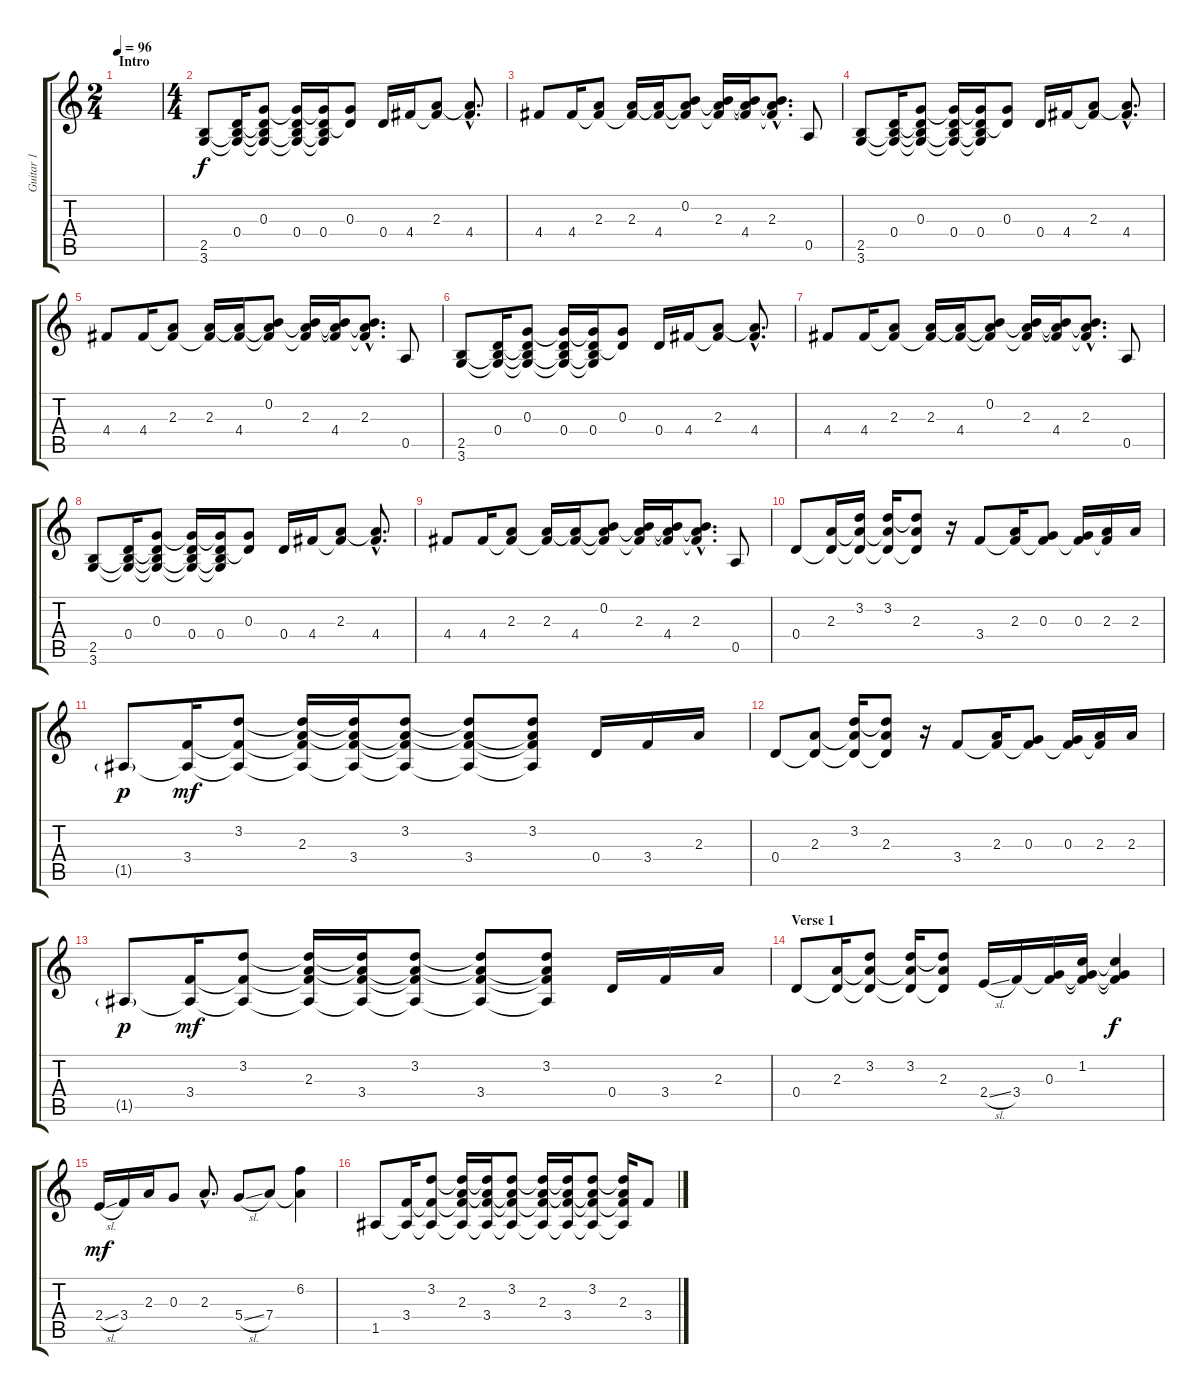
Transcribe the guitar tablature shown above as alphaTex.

\track ("Guitar 1" "Guitar 1") {instrument acousticguitarsteel}
\staff {score tabs}
\tuning (E4 B3 G3 D3 A2 E2) {hide}
\ts (2 4)
\section ("" "Intro")
\tempo 96
\clef g2
\ks c
|
\ts (4 4)
(2.5 3.6).8 (0.4 2.5{t} 3.6{t}).16 (0.3 0.4{t} 2.5{t} 3.6{t}).8 (0.3{t} 0.4 2.5{t} 3.6{t}).16 (0.3{t} 0.4 2.5{t} 3.6{t}).16 (0.3 0.4{t}).8 0.4.16 4.4.16 (2.3 4.4{t}).8 (2.3{hac t} 4.4{hac}).8{d} |
4.4.8 4.4.16 (2.3 4.4{t}).8 (2.3 4.4{t}).16 (2.3{t} 4.4).16 (0.2 2.3{t} 4.4{t}).8 (0.2{t} 2.3 4.4{t}).16 (0.2{t} 2.3{t} 4.4).16 (0.2{hac t} 2.3{hac} 4.4{hac t}).8{d} 0.5.8 |
(2.5 3.6).8 (0.4 2.5{t} 3.6{t}).16 (0.3 0.4{t} 2.5{t} 3.6{t}).8 (0.3{t} 0.4 2.5{t} 3.6{t}).16 (0.3{t} 0.4 2.5{t} 3.6{t}).16 (0.3 0.4{t}).8 0.4.16 4.4.16 (2.3 4.4{t}).8 (2.3{hac t} 4.4{hac}).8{d} |
4.4.8 4.4.16 (2.3 4.4{t}).8 (2.3 4.4{t}).16 (2.3{t} 4.4).16 (0.2 2.3{t} 4.4{t}).8 (0.2{t} 2.3 4.4{t}).16 (0.2{t} 2.3{t} 4.4).16 (0.2{hac t} 2.3{hac} 4.4{hac t}).8{d} 0.5.8 |
(2.5 3.6).8 (0.4 2.5{t} 3.6{t}).16 (0.3 0.4{t} 2.5{t} 3.6{t}).8 (0.3{t} 0.4 2.5{t} 3.6{t}).16 (0.3{t} 0.4 2.5{t} 3.6{t}).16 (0.3 0.4{t}).8 0.4.16 4.4.16 (2.3 4.4{t}).8 (2.3{hac t} 4.4{hac}).8{d} |
4.4.8 4.4.16 (2.3 4.4{t}).8 (2.3 4.4{t}).16 (2.3{t} 4.4).16 (0.2 2.3{t} 4.4{t}).8 (0.2{t} 2.3 4.4{t}).16 (0.2{t} 2.3{t} 4.4).16 (0.2{hac t} 2.3{hac} 4.4{hac t}).8{d} 0.5.8 |
(2.5 3.6).8 (0.4 2.5{t} 3.6{t}).16 (0.3 0.4{t} 2.5{t} 3.6{t}).8 (0.3{t} 0.4 2.5{t} 3.6{t}).16 (0.3{t} 0.4 2.5{t} 3.6{t}).16 (0.3 0.4{t}).8 0.4.16 4.4.16 (2.3 4.4{t}).8 (2.3{hac t} 4.4{hac}).8{d} |
4.4.8 4.4.16 (2.3 4.4{t}).8 (2.3 4.4{t}).16 (2.3{t} 4.4).16 (0.2 2.3{t} 4.4{t}).8 (0.2{t} 2.3 4.4{t}).16 (0.2{t} 2.3{t} 4.4).16 (0.2{hac t} 2.3{hac} 4.4{hac t}).8{d} 0.5.8 |
0.4.8 (2.3 0.4{t}).16 (3.2 2.3{t} 0.4{t}).16 (3.2 2.3{t} 0.4{t}).16 (3.2{t} 2.3 0.4{t}).8 r.16 3.4.8 (2.3 3.4{t}).16 (0.3 3.4{t}).8 (0.3 3.4{t}).16 (2.3 3.4{t}).16 2.3.16 |
1.5{g}.8{dy p} (3.4 1.5{t}).16{dy mf} (3.2 3.4{t} 1.5{t}).8 (3.2{t} 2.3 3.4{t} 1.5{t}).16 (3.2{t} 2.3{t} 3.4 1.5{t}).16 (3.2 2.3{t} 3.4{t} 1.5{t}).8 (3.2{t} 2.3{t} 3.4 1.5{t}).8 (3.2 2.3{t} 3.4{t} 1.5{t}).8 0.4.16 3.4.16 2.3.16 |
0.4.8 (2.3 0.4{t}).8 (3.2 2.3{t} 0.4{t}).16 (3.2{t} 2.3 0.4{t}).8 r.16 3.4.8 (2.3 3.4{t}).16 (0.3 3.4{t}).8 (0.3 3.4{t}).16 (2.3 3.4{t}).16 2.3.16 |
1.5{g}.8{dy p} (3.4 1.5{t}).16{dy mf} (3.2 3.4{t} 1.5{t}).8 (3.2{t} 2.3 3.4{t} 1.5{t}).16 (3.2{t} 2.3{t} 3.4 1.5{t}).16 (3.2 2.3{t} 3.4{t} 1.5{t}).8 (3.2{t} 2.3{t} 3.4 1.5{t}).8 (3.2 2.3{t} 3.4{t} 1.5{t}).8 0.4.16 3.4.16 2.3.16 |
\section ("" "Verse 1")
0.4.8 (2.3 0.4{t}).16 (3.2 2.3{t} 0.4{t}).8 (3.2 2.3{t} 0.4{t}).16 (3.2{t} 2.3 0.4{t}).8 2.4{sl}.16 3.4.16 (0.3 3.4{t}).16 (1.2 0.3{t} 3.4{t}).16 (1.2{t} 0.3{t} 3.4{t}).4{dy f} |
2.4{sl}.16{dy mf} 3.4.16 2.3.16 0.3.8 2.3{hac}.8{d} 5.4{sl}.8 7.4.8 (6.2 7.4{t}).4 |
1.5.8 (3.4 1.5{t}).16 (3.2 3.4{t} 1.5{t}).8 (3.2{t} 2.3 3.4{t} 1.5{t}).16 (3.2{t} 2.3{t} 3.4 1.5{t}).16 (3.2 2.3{t} 3.4{t} 1.5{t}).8 (3.2{t} 2.3 3.4{t} 1.5{t}).16 (3.2{t} 2.3{t} 3.4 1.5{t}).16 (3.2 2.3{t} 3.4{t} 1.5{t}).8 (3.2{t} 2.3 3.4{t} 1.5{t}).16 3.4.8
